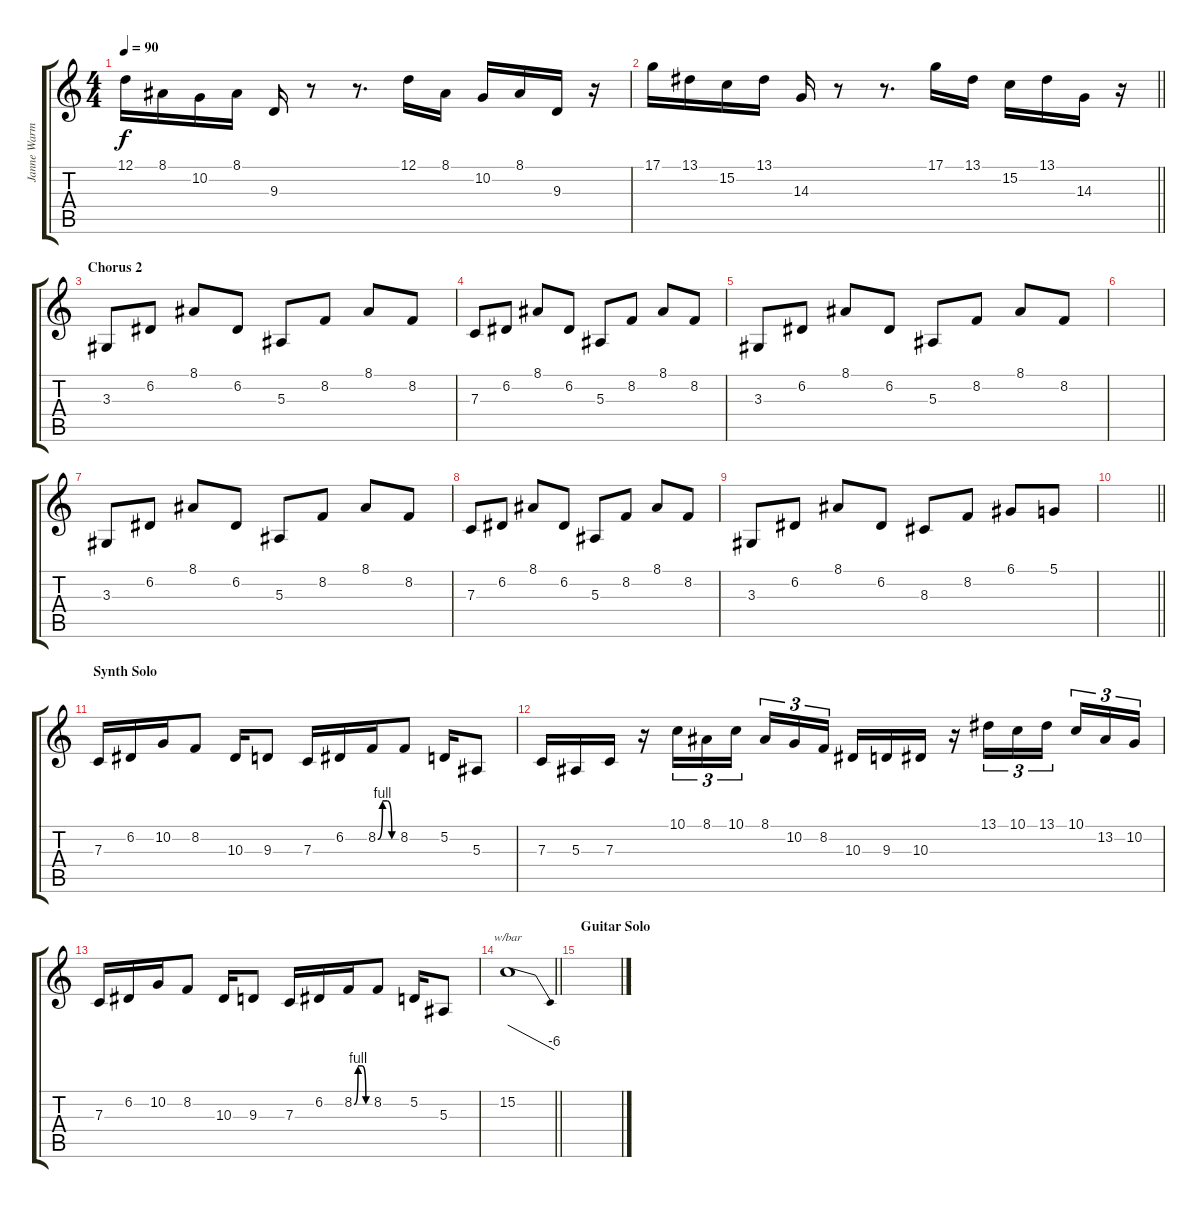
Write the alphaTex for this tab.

\track ("Janne Warman" "Janne Warm") {instrument stringensemble1}
\staff {score tabs}
\tuning (D4 A3 F3 C3 G2 C2) {hide}
\ts (4 4)
\tempo 90
\clef g2
\ks c
12.1.16{dy f} 8.1.16 10.2.16 8.1.16 9.3.16 r.8 r.8{d} 12.1.16 8.1.16 10.2.16 8.1.16 9.3.16 r.16 |
\barLineRight lightlight
17.1.16{volume 15 instrument stringensemble1} 13.1.16 15.2.16 13.1.16 14.3.16 r.8 r.8{d} 17.1.16 13.1.16 15.2.16 13.1.16 14.3.16 r.16 |
\section ("" "Chorus 2")
3.3.8{volume 11 instrument fx5brightness} 6.2.8 8.1.8 6.2.8 5.3.8 8.2.8 8.1.8 8.2.8 |
7.3.8 6.2.8 8.1.8 6.2.8 5.3.8 8.2.8 8.1.8 8.2.8 |
3.3.8{volume 11 instrument fx5brightness} 6.2.8 8.1.8 6.2.8 5.3.8 8.2.8 8.1.8 8.2.8 |
|
3.3.8{volume 11 instrument fx5brightness} 6.2.8 8.1.8 6.2.8 5.3.8 8.2.8 8.1.8 8.2.8 |
7.3.8 6.2.8 8.1.8 6.2.8 5.3.8 8.2.8 8.1.8 8.2.8 |
3.3.8{volume 11 instrument fx5brightness} 6.2.8 8.1.8 6.2.8 8.3.8 8.2.8 6.1.8 5.1.8 |
\barLineRight lightlight
|
\section ("" "Synth Solo")
7.3.16{volume 12 instrument lead1square} 6.2.16 10.2.16 8.2.8 10.3.16 9.3.8 7.3.16 6.2.16 8.2{be (custom 0 0 15 4 30 4 45 0 60 0)}.16 8.2.8 5.2.16 5.3.8 |
7.3.16 5.3.16 7.3.16 r.16 10.1.16{tu (3 2)} 8.1.16{tu (3 2)} 10.1.16{tu (3 2) beam splitsecondary} 8.1.16{tu (3 2)} 10.2.16{tu (3 2)} 8.2.16{tu (3 2)} 10.3.16 9.3.16 10.3.16 r.16 13.1.16{tu (3 2)} 10.1.16{tu (3 2)} 13.1.16{tu (3 2) beam splitsecondary} 10.1.16{tu (3 2)} 13.2.16{tu (3 2)} 10.2.16{tu (3 2)} |
7.3.16 6.2.16 10.2.16 8.2.8 10.3.16 9.3.8 7.3.16 6.2.16 8.2{be (custom 0 0 15 4 30 4 45 0 60 0)}.16 8.2.8 5.2.16 5.3.8 |
\barLineRight lightlight
15.2.1{tbe (dive default 0 0 60 -24)} |
\section ("" "Guitar Solo")
